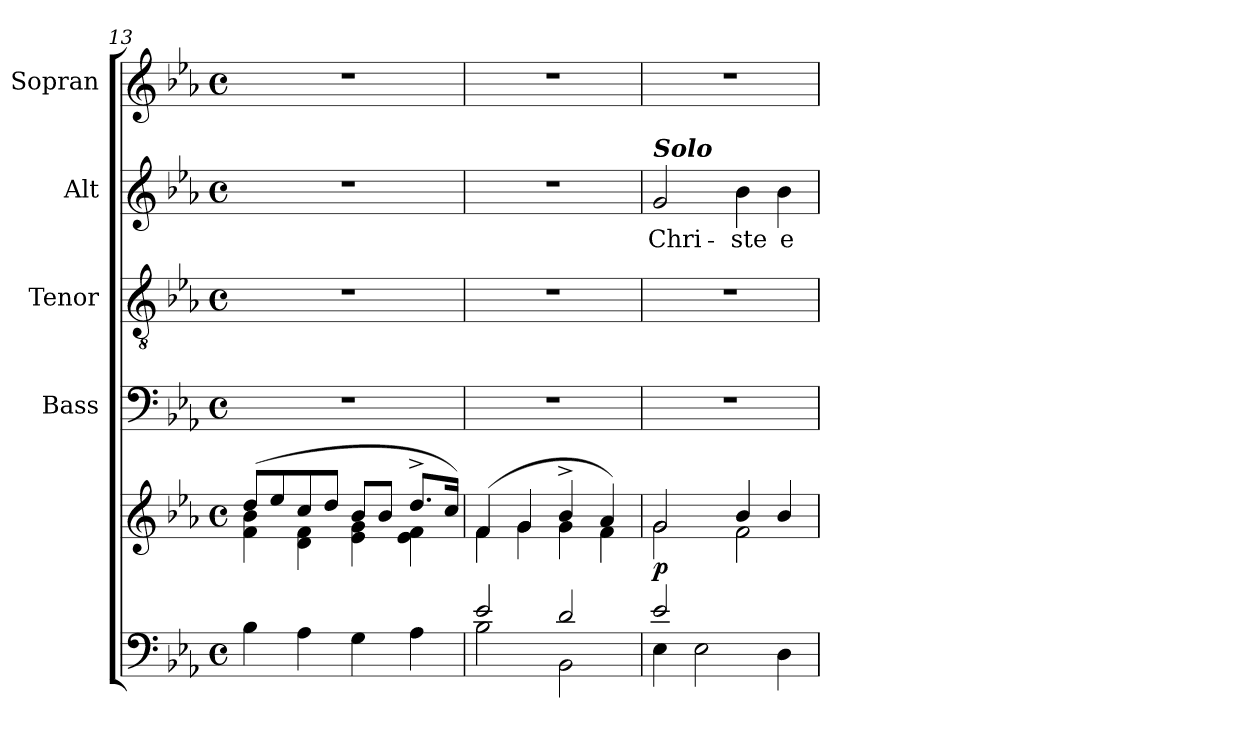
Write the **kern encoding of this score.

**kern	**kern	**dynam	**kern	**kern	**kern	**text	**kern
*part5	*part5	*part5	*part4	*part3	*part2	*part2	*part1
*staff6	*staff5	*staff5/6	*staff4	*staff3	*staff2	*staff2	*staff1
*	*	*	*I"Bass	*I"Tenor	*I"Alt	*	*I"Sopran
*	*	*	*I'B.	*I'T.	*I'A.	*	*I'S.
*clefF4	*clefG2	*	*clefF4	*clefGv2	*clefG2	*	*clefG2
*k[b-e-a-]	*k[b-e-a-]	*	*k[b-e-a-]	*k[b-e-a-]	*k[b-e-a-]	*	*k[b-e-a-]
*E-:	*E-:	*	*E-:	*E-:	*E-:	*	*E-:
*M4/4	*M4/4	*	*M4/4	*M4/4	*M4/4	*	*M4/4
*met(c)	*met(c)	*	*met(c)	*met(c)	*met(c)	*	*met(c)
=13	=13	=13	=13	=13	=13	=13	=13
*	*^	*	*	*	*	*	*
4B-\	(>8dd/L	4f\ 4b-\	.	1r	1r	1r	.	1r
.	8ee-/	.	.	.	.	.	.	.
4A-\	8cc/	4d\ 4f\	.	.	.	.	.	.
.	8dd/J	.	.	.	.	.	.	.
4G\	8b-/L	4e-\ 4g\	.	.	.	.	.	.
.	8b-/J	.	.	.	.	.	.	.
4A-\	8.dd^>/L	4e-\ 4f\	.	.	.	.	.	.
.	16cc/Jk)	.	.	.	.	.	.	.
=14	=14	=14	=14	=14	=14	=14	=14	=14
*^	*	*	*	*	*	*	*	*
2e-/	2B-\	(4f/	4f\	.	1r	1r	1r	.	1r
.	.	4g/	4g\	.	.	.	.	.	.
2d/	2BB-\	4b-^>/	4g\	.	.	.	.	.	.
.	.	4a-/)	4f\	.	.	.	.	.	.
=15	=15	=15	=15	=15	=15	=15	=15	=15	=15
!	!	!	!	!	!	!	!LO:TX:a:Bi:t=Solo	!	!
!	!	!	!	!LO:DY:b	!	!	!	!LO:LY:b	!
2e-/	4E-\	2g/	2g\	p	1r	1r	2g/	Chri-	1r
.	2E-\	.	.	.	.	.	.	.	.
!	!	!	!	!	!	!	!	!LO:LY:b	!
2ryy	.	4b-/	2f\	.	.	.	4b-\	-ste	.
!	!	!	!	!	!	!	!	!LO:LY:b	!
.	4D\	4b-/	.	.	.	.	4b-\	e-	.
*v	*v	*	*	*	*	*	*	*	*
*	*v	*v	*	*	*	*	*	*
=	=	=	=	=	=	=	=
*-	*-	*-	*-	*-	*-	*-	*-
